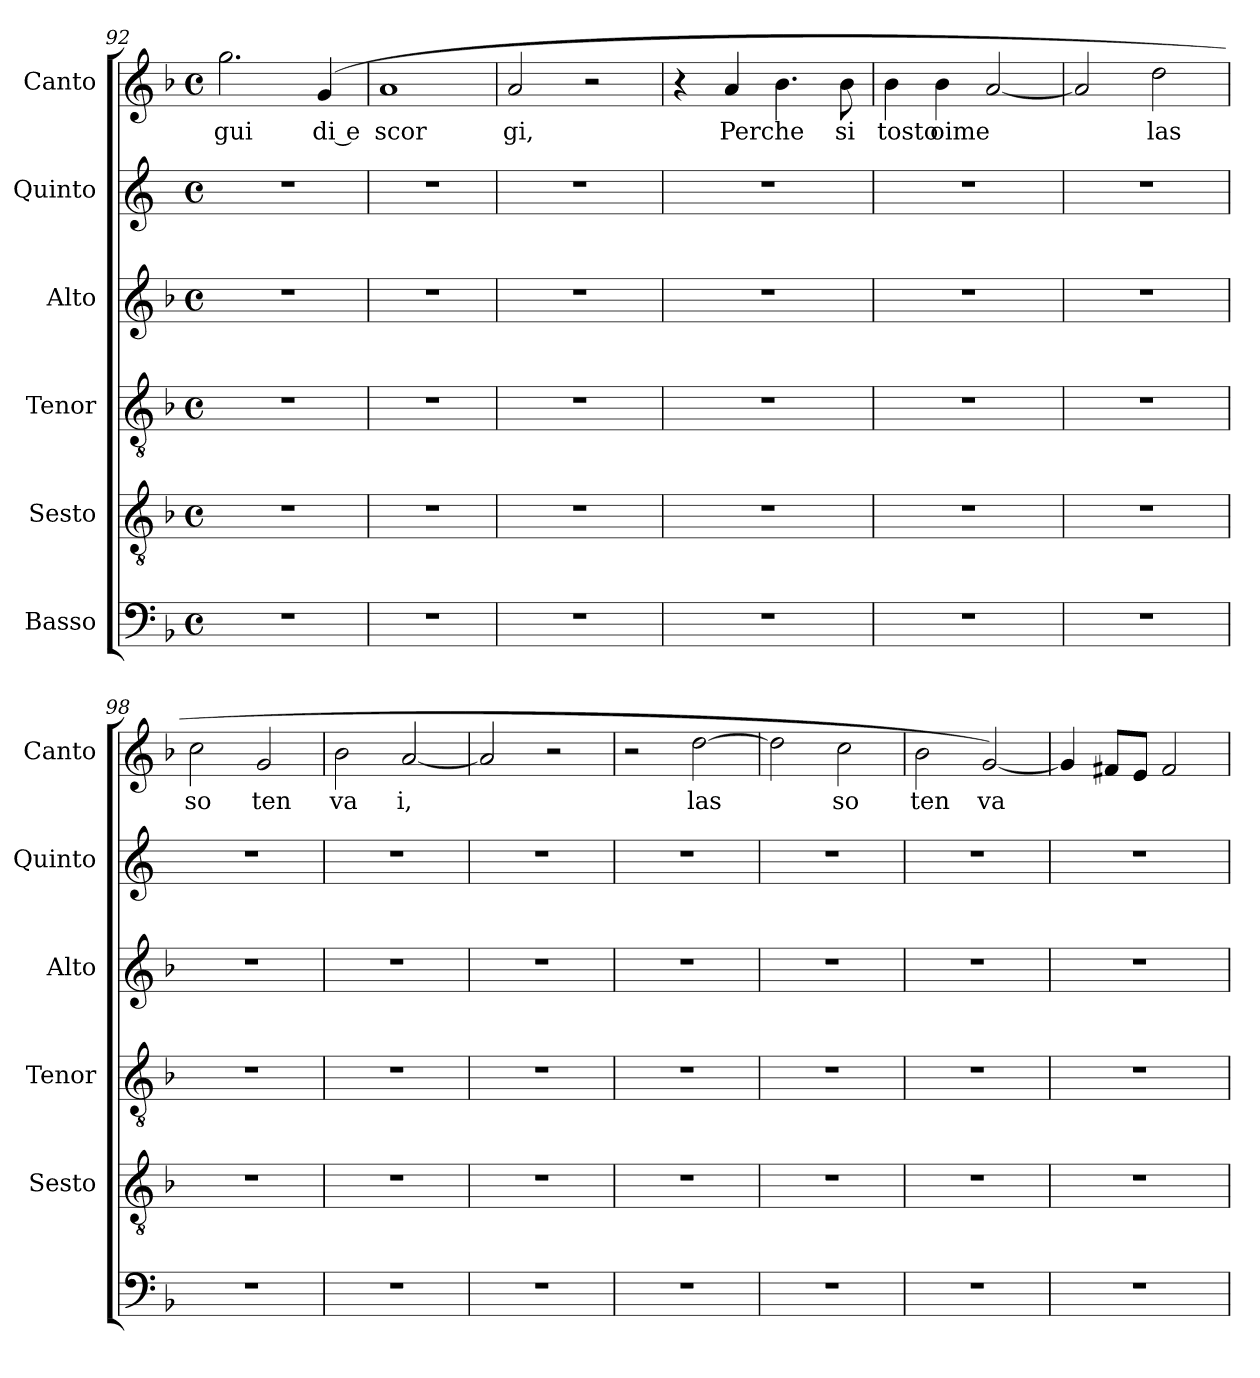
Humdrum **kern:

**kern	**kern	**kern	**kern	**kern	**kern	**text
*part6	*part5	*part4	*part3	*part2	*part1	*part1
*staff6	*staff5	*staff4	*staff3	*staff2	*staff1	*staff1
*I"Basso	*I"Sesto	*I"Tenor	*I"Alto	*I"Quinto	*I"Canto	*
*	*I'Sesto	*I'Tenor	*I'Alto	*I'Quinto	*I'Canto	*
*clefF4	*clefGv2	*clefGv2	*clefG2	*clefG2	*clefG2	*
*k[b-]	*k[b-]	*k[b-]	*k[b-]	*k[]	*k[b-]	*
*F:	*F:	*F:	*F:	*C:	*F:	*
*M4/4	*M4/4	*M4/4	*M4/4	*M4/4	*M4/4	*
*met(c)	*met(c)	*met(c)	*met(c)	*met(c)	*met(c)	*
=92	=92	=92	=92	=92	=92	=92
!	!	!	!	!	!	!LO:LY:b:cj
1r	1r	1r	1r	1r	2.gg\	gui
!	!	!	!	!	!	!LO:LY:b:rj
.	.	.	.	.	(<4g/	di e
=93	=93	=93	=93	=93	=93	=93
!	!	!	!	!	!	!LO:LY:b:cj
1r	1r	1r	1r	1r	1a	scor
=94	=94	=94	=94	=94	=94	=94
!	!	!	!	!	!	!LO:LY:b:cj
1r	1r	1r	1r	1r	2a/	gi,
.	.	.	.	.	2r	.
=95	=95	=95	=95	=95	=95	=95
1r	1r	1r	1r	1r	4r	.
!	!	!	!	!	!	!LO:LY:b:cj
.	.	.	.	.	4a/	Perche
.	.	.	.	.	4.b-\	.
!	!	!	!	!	!	!LO:LY:b:cj
.	.	.	.	.	8b-\	si
!!LO:LB:g=z
=96	=96	=96	=96	=96	=96	=96
!	!	!	!	!	!	!LO:LY:b:cj
1r	1r	1r	1r	1r	4b-\	tosto
!	!	!	!	!	!	!LO:LY:b
.	.	.	.	.	4b-\	oime
.	.	.	.	.	[<2a/	.
=97	=97	=97	=97	=97	=97	=97
1r	1r	1r	1r	1r	2a/]	.
!	!	!	!	!	!	!LO:LY:b:cj
.	.	.	.	.	2dd\	las
=98	=98	=98	=98	=98	=98	=98
!	!	!	!	!	!	!LO:LY:b:cj
1r	1r	1r	1r	1r	2cc\	so
!	!	!	!	!	!	!LO:LY:b:cj
.	.	.	.	.	2g/	ten
=99	=99	=99	=99	=99	=99	=99
!	!	!	!	!	!	!LO:LY:b:cj
1r	1r	1r	1r	1r	2b-\	va
!	!	!	!	!	!	!LO:LY:b:cj
.	.	.	.	.	[<2a/	i,
=100	=100	=100	=100	=100	=100	=100
1r	1r	1r	1r	1r	2a/]	.
.	.	.	.	.	2r	.
=101	=101	=101	=101	=101	=101	=101
1r	1r	1r	1r	1r	2r	.
!	!	!	!	!	!	!LO:LY:b
.	.	.	.	.	[>2dd\	las
=102	=102	=102	=102	=102	=102	=102
1r	1r	1r	1r	1r	2dd\]	.
!	!	!	!	!	!	!LO:LY:b:cj
.	.	.	.	.	2cc\	so
=103	=103	=103	=103	=103	=103	=103
!	!	!	!	!	!	!LO:LY:b:cj
1r	1r	1r	1r	1r	2b-\	ten
!	!	!	!	!	!	!LO:LY:b:cj
.	.	.	.	.	[<2g/)	va
=104	=104	=104	=104	=104	=104	=104
1r	1r	1r	1r	1r	4g/]	.
.	.	.	.	.	8f#/L	.
.	.	.	.	.	8e/J	.
.	.	.	.	.	2f#/	.
=	=	=	=	=	=	=
*-	*-	*-	*-	*-	*-	*-
